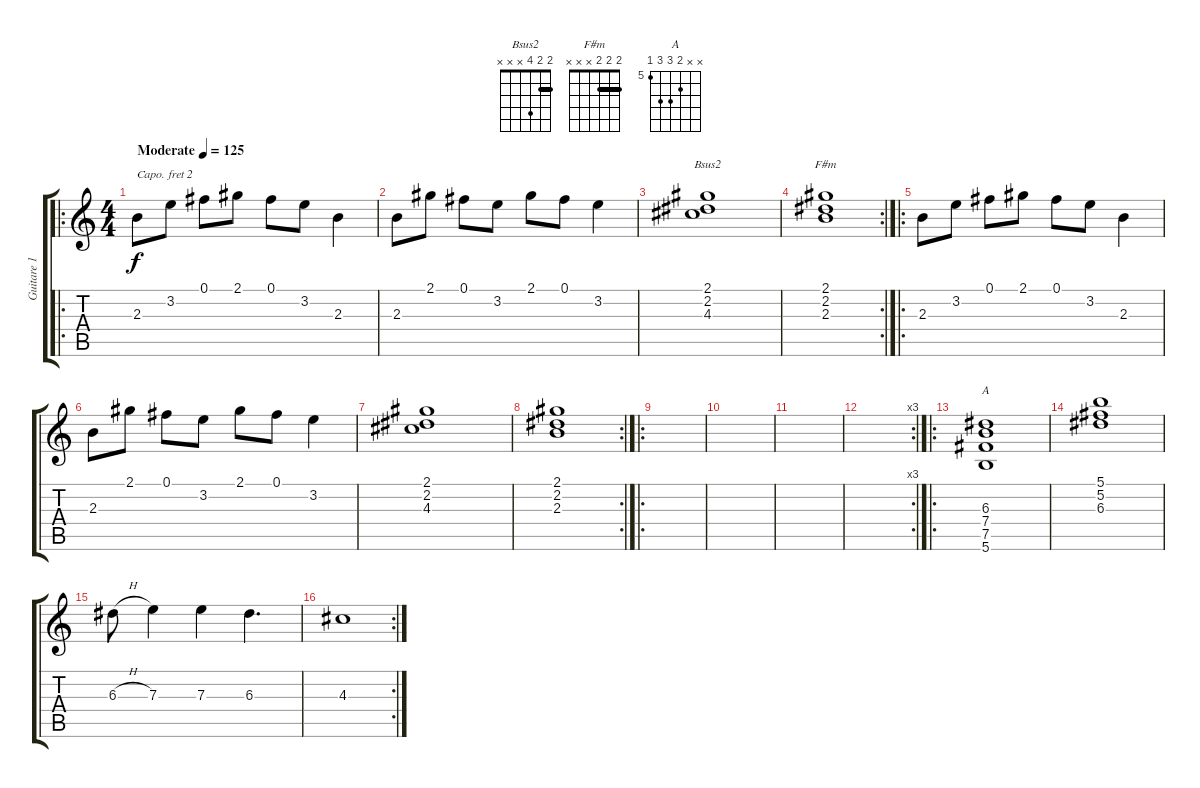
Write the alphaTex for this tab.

\track ("Guitare 1" "Guitare 1") {instrument acousticguitarsteel}
\staff {score tabs}
\capo 2
\tuning (E4 B3 G3 D3 A2 E2) {hide}
\chord ("Bsus2" 2 2 4 x x x) {barre 2}
\chord ("F#m" 2 2 2 x x x) {barre 2}
\chord ("A" x x 6 7 7 5) {firstfret 5}
\ro
\ts (4 4)
\tempo (125 "Moderate")
\clef g2
\ks c
2.3.8{dy f instrument acousticguitarsteel} 3.2.8 0.1.8 2.1.8 0.1.8 3.2.8 2.3.4 |
2.3.8 2.1.8 0.1.8 3.2.8 2.1.8 0.1.8 3.2.4 |
(2.1 2.2 4.3).1{ch "Bsus2"} |
\rc 2
(2.1 2.2 2.3).1{ch "F#m"} |
\ro
2.3.8 3.2.8 0.1.8 2.1.8 0.1.8 3.2.8 2.3.4 |
2.3.8 2.1.8 0.1.8 3.2.8 2.1.8 0.1.8 3.2.4 |
(2.1 2.2 4.3).1 |
\rc 2
(2.1 2.2 2.3).1 |
\ro
|
|
|
\rc 3
|
\ro
(6.3 7.4 7.5 5.6).1{ch "A"} |
(5.1 5.2 6.3).1 |
6.3{h}.8 7.3.4 7.3.4 6.3.4{d} |
\rc 2
4.3.1
